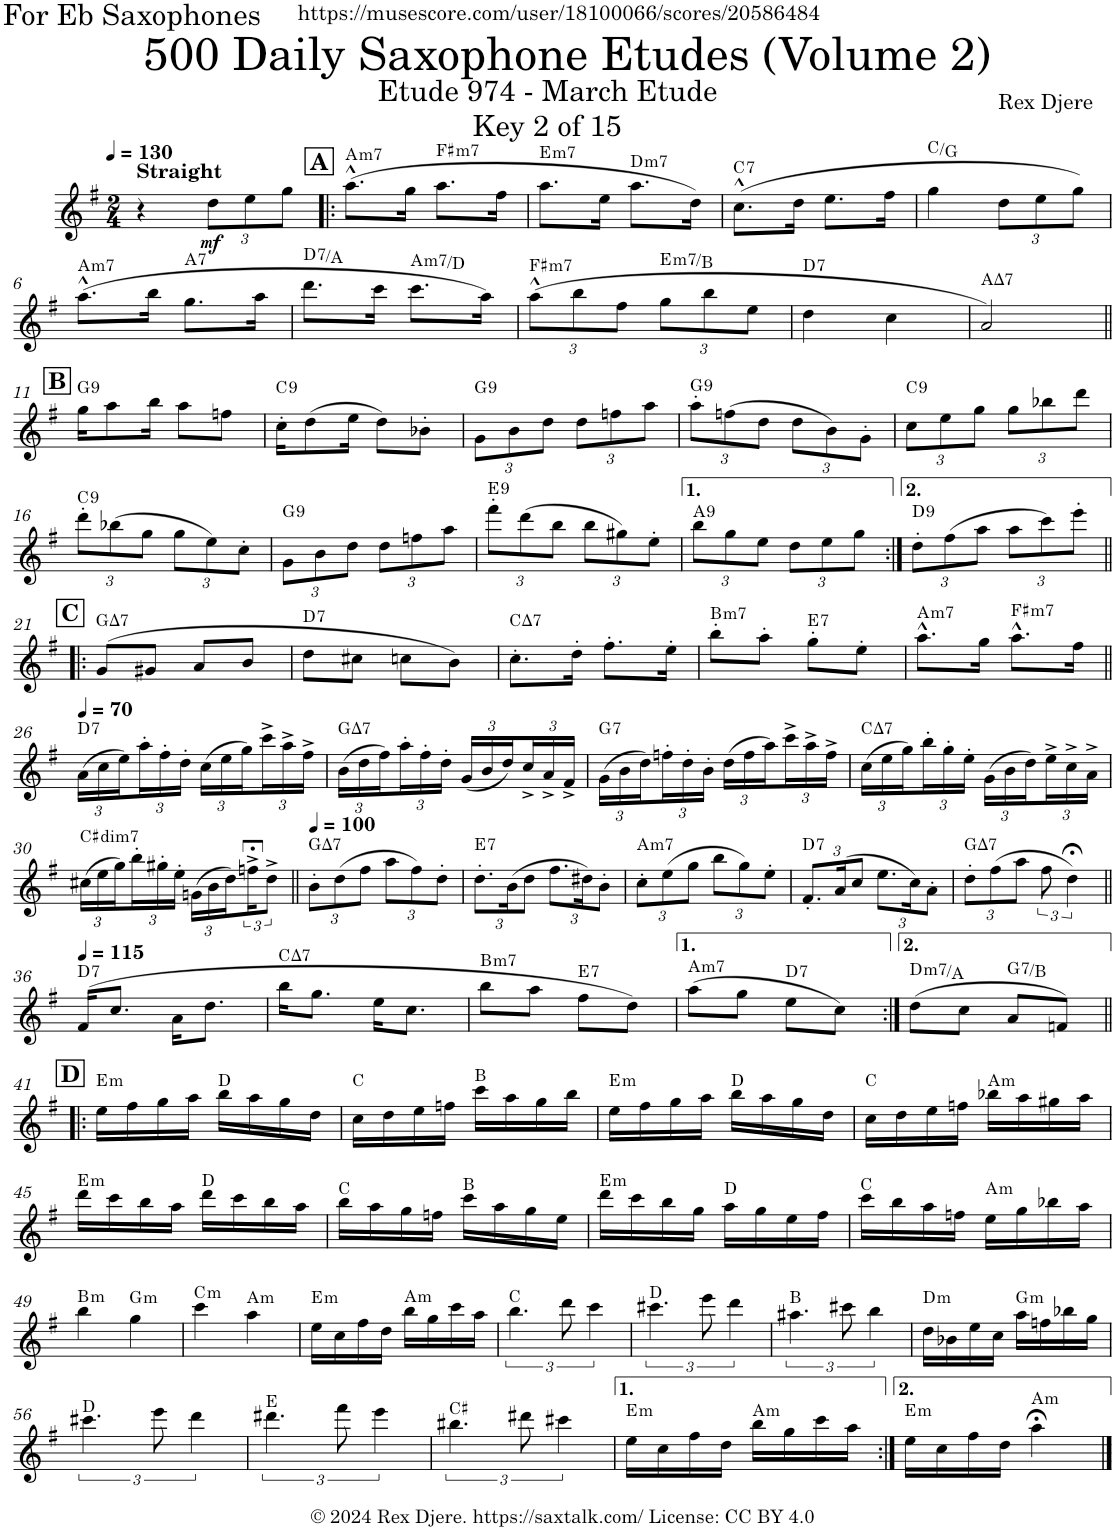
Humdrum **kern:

**kern	**dynam	**harte
*part1	*part1	*part1
*staff1	*staff1	*
*I"Alto Saxophone	*	*
*I'A. Sax.	*	*
*clefG2	*	*
*Trd5c9	*	*
*k[f#]	*	*
*M2/4	*	*
*MM130	*	*
=1	=1	=1
!LO:TX:a:B:t=Straight	!	!
4r	.	.
*Xbrackettup	*	*
!	!LO:DY:b	!
12dd\L	mf	.
12ee\	.	.
12gg\J	.	.
!!LO:REH:place=s1:a:B:cj:fs=14:t=A
=2!|:	=2!|:	=2!|:
!	!	!LO:H:kt=m7
(8.aa^^\L	.	A:min7
16gg\Jk	.	.
!	!	!LO:H:kt=m7
8.aa\L	.	F#:min7
16ff#\Jk	.	.
=3	=3	=3
!	!	!LO:H:kt=m7
8.aa\L	.	E:min7
16ee\Jk	.	.
!	!	!LO:H:kt=m7
8.aa\L	.	D:min7
16dd\Jk)	.	.
=4	=4	=4
!	!	!LO:H:kt=7
(8.cc^^\L	.	C:7
16dd\Jk	.	.
8.ee\L	.	.
16ff#\Jk	.	.
=5	=5	=5
4gg\	.	C:maj/5
12dd\L	.	.
12ee\	.	.
12gg\J)	.	.
!!LO:LB:g=z
=6	=6	=6
!	!	!LO:H:kt=m7
(8.aa^^\L	.	A:min7
16bb\Jk	.	.
!	!	!LO:H:kt=7
8.gg\L	.	A:7
16aa\Jk	.	.
=7	=7	=7
!	!	!LO:H:kt=7
8.ddd\L	.	D:7/5
16ccc\Jk	.	.
!	!	!LO:H:kt=m7
8.ccc\L	.	A:min7/4
16aa\Jk)	.	.
=8	=8	=8
!	!	!LO:H:kt=m7
(12aa^^\L	.	F#:min7
12bb\	.	.
12ff#\J	.	.
!	!	!LO:H:kt=m7
12gg\L	.	E:min7/5
12bb\	.	.
12ee\J	.	.
=9	=9	=9
!	!	!LO:H:kt=7
4dd\	.	D:7
4cc\	.	.
=10	=10	=10
!	!	!LO:H:kt=7
2a/)	.	A:maj7
!!LO:LB:g=z
!!LO:REH:place=s1:a:B:cj:fs=14:t=B
=11||	=11||	=11||
!	!	!LO:H:kt=9
16gg\KL	.	G:9
8aa\	.	.
16bb\Jk	.	.
8aa\L	.	.
8ffn\J	.	.
=12	=12	=12
!	!	!LO:H:kt=9
16cc'\KL	.	C:9
(8dd\	.	.
16ee\Jk	.	.
8dd\L)	.	.
8b-X'\J	.	.
=13	=13	=13
!	!	!LO:H:kt=9
12g\L	.	G:9
12b\	.	.
12dd\J	.	.
12dd\L	.	.
12ffn\	.	.
12aa\J	.	.
=14	=14	=14
!	!	!LO:H:kt=9
12aa'\L	.	G:9
(12ffn\	.	.
12dd\J	.	.
12dd\L	.	.
12b\)	.	.
12g'\J	.	.
=15	=15	=15
!	!	!LO:H:kt=9
12cc\L	.	C:9
12ee\	.	.
12gg\J	.	.
12gg\L	.	.
12bb-X\	.	.
12ddd\J	.	.
!!LO:LB:g=z
=16	=16	=16
!	!	!LO:H:kt=9
12ddd'\L	.	C:9
(12bb-X\	.	.
12gg\J	.	.
12gg\L	.	.
12ee\)	.	.
12cc'\J	.	.
=17	=17	=17
!	!	!LO:H:kt=9
12g\L	.	G:9
12b\	.	.
12dd\J	.	.
12dd\L	.	.
12ffn\	.	.
12aa\J	.	.
=18	=18	=18
!	!	!LO:H:kt=9
12fff#'\L	.	E:9
(12ddd\	.	.
12bb\J	.	.
12bb\L	.	.
12gg#X\)	.	.
12ee'\J	.	.
=19	=19	=19
!	!	!LO:H:kt=9
12bb\L	.	A:9
12gg\	.	.
12ee\J	.	.
12dd\L	.	.
12ee\	.	.
12gg\J	.	.
=20:|!	=20:|!	=20:|!
!	!	!LO:H:kt=9
12dd'\L	.	D:9
(12ff#\	.	.
12aa\J	.	.
12aa\L	.	.
12ccc\)	.	.
12eee'\J	.	.
!!LO:LB:g=z
!!LO:REH:place=s1:a:B:cj:fs=14:t=C
=21!|:	=21!|:	=21!|:
!	!	!LO:H:kt=7
(8g/L	.	G:maj7
8g#X/J	.	.
8a/L	.	.
8b/J	.	.
=22	=22	=22
!	!	!LO:H:kt=7
8dd\L	.	D:7
8cc#X\J	.	.
8ccn\L	.	.
8b\J)	.	.
=23	=23	=23
!	!	!LO:H:kt=7
8.cc'\L	.	C:maj7
16dd'\Jk	.	.
8.ff#'\L	.	.
16ee'\Jk	.	.
=24	=24	=24
!	!	!LO:H:kt=m7
8bb'\L	.	B:min7
8aa'\J	.	.
!	!	!LO:H:kt=7
8gg'\L	.	E:7
8ee'\J	.	.
=25	=25	=25
!	!	!LO:H:kt=m7
8.aa^^\L	.	A:min7
16gg\Jk	.	.
!	!	!LO:H:kt=m7
8.aa^^\L	.	F#:min7
16ff#\Jk	.	.
!!LO:LB:g=z
=26||	=26||	=26||
*MM70	*	*
!	!	!LO:H:kt=7
(24a\LL	.	D:7
24cc\	.	.
24ee\)	.	.
24aa'\	.	.
24ff#'\	.	.
24dd'\JJ	.	.
(24cc\LL	.	.
24ee\	.	.
24gg\)	.	.
24ccc^\	.	.
24aa^\	.	.
24ff#^\JJ	.	.
=27	=27	=27
!	!	!LO:H:kt=7
(24b\LL	.	G:maj7
24dd\	.	.
24ff#\)	.	.
24aa'\	.	.
24ff#'\	.	.
24dd'\JJ	.	.
(24g/LL	.	.
24b/	.	.
24dd/)	.	.
24cc^/	.	.
24a^/	.	.
24f#^/JJ	.	.
=28	=28	=28
!	!	!LO:H:kt=7
(24g\LL	.	G:7
24b\	.	.
24dd\)	.	.
24ffn'\	.	.
24dd'\	.	.
24b'\JJ	.	.
(24dd\LL	.	.
24ff\	.	.
24aa\)	.	.
24ccc^\	.	.
24aa^\	.	.
24ff^\JJ	.	.
=29	=29	=29
!	!	!LO:H:kt=7
(24cc\LL	.	C:maj7
24ee\	.	.
24gg\)	.	.
24bb'\	.	.
24gg'\	.	.
24ee'\JJ	.	.
(24g\LL	.	.
24b\	.	.
24dd\)	.	.
24ee^\	.	.
24cc^\	.	.
24a^\JJ	.	.
!!LO:LB:g=z
=30	=30	=30
!	!	!LO:H:kt=dim7
(24cc#X\LL	.	C#:dim7
24ee\	.	.
24gg\)	.	.
24bb'\	.	.
24gg#X'\	.	.
24ee'\JJ	.	.
(24gn\LL	.	.
24b\	.	.
24dd\)	.	.
*brackettup	*	*
24ffn;<^\J	.	.
12dd^\J	.	.
=31||	=31||	=31||
*Xbrackettup	*	*
*MM100	*	*
!	!	!LO:H:kt=7
12b'\L	.	G:maj7
(12dd\	.	.
12ff#\J	.	.
12aa\L	.	.
12ff#\)	.	.
12dd'\J	.	.
=32	=32	=32
!	!	!LO:H:kt=7
12.dd'\L	.	E:7
(24b\K	.	.
12dd\J	.	.
12.ff#\L	.	.
24dd#X\K)	.	.
12b'\J	.	.
=33	=33	=33
!	!	!LO:H:kt=m7
12cc'\L	.	A:min7
(12ee\	.	.
12gg\J	.	.
12bb\L	.	.
12gg\)	.	.
12ee'\J	.	.
=34	=34	=34
!	!	!LO:H:kt=7
12.f#'/L	.	D:7
(24a/K	.	.
12cc/J	.	.
12.ee\L	.	.
24cc\K)	.	.
12a'\J	.	.
=35	=35	=35
!	!	!LO:H:kt=7
12dd'\L	.	G:maj7
(12ff#\	.	.
12aa\J	.	.
*brackettup	*	*
12ff#\	.	.
6dd;<\)	.	.
!!LO:LB:g=z
=36||	=36||	=36||
*MM115	*	*
!	!	!LO:H:kt=7
(16f#/KL	.	D:7
8.cc/J	.	.
16a\KL	.	.
8.dd\J	.	.
=37	=37	=37
!	!	!LO:H:kt=7
16bb\KL	.	C:maj7
8.gg\J	.	.
16ee\KL	.	.
8.cc\J	.	.
=38	=38	=38
!	!	!LO:H:kt=m7
8bb\L	.	B:min7
8aa\J	.	.
!	!	!LO:H:kt=7
8ff#\L	.	E:7
8dd\J)	.	.
=39	=39	=39
!	!	!LO:H:kt=m7
(8aa\L	.	A:min7
8gg\J	.	.
!	!	!LO:H:kt=7
8ee\L	.	D:7
8cc\J)	.	.
=40:|!	=40:|!	=40:|!
!	!	!LO:H:kt=m7
(8dd\L	.	D:min7/5
8cc\J	.	.
!	!	!LO:H:kt=7
8a/L	.	G:7/3
8fn/J)	.	.
!!LO:LB:g=z
!!LO:REH:place=s1:a:B:cj:fs=14:t=D
=41!|:	=41!|:	=41!|:
!	!	!LO:H:kt=m
16ee\LL	.	E:min
16ff#\	.	.
16gg\	.	.
16aa\JJ	.	.
16bb\LL	.	D:maj
16aa\	.	.
16gg\	.	.
16dd\JJ	.	.
=42	=42	=42
16cc\LL	.	C:maj
16dd\	.	.
16ee\	.	.
16ffn\JJ	.	.
16ccc\LL	.	B:maj
16aa\	.	.
16gg\	.	.
16bb\JJ	.	.
=43	=43	=43
!	!	!LO:H:kt=m
16ee\LL	.	E:min
16ff#\	.	.
16gg\	.	.
16aa\JJ	.	.
16bb\LL	.	D:maj
16aa\	.	.
16gg\	.	.
16dd\JJ	.	.
=44	=44	=44
16cc\LL	.	C:maj
16dd\	.	.
16ee\	.	.
16ffn\JJ	.	.
!	!	!LO:H:kt=m
16bb-X\LL	.	A:min
16aa\	.	.
16gg#X\	.	.
16aa\JJ	.	.
!!LO:LB:g=z
=45	=45	=45
!	!	!LO:H:kt=m
16ddd\LL	.	E:min
16ccc\	.	.
16bb\	.	.
16aa\JJ	.	.
16ddd\LL	.	D:maj
16ccc\	.	.
16bb\	.	.
16aa\JJ	.	.
=46	=46	=46
16bb\LL	.	C:maj
16aa\	.	.
16gg\	.	.
16ffn\JJ	.	.
16ccc\LL	.	B:maj
16aa\	.	.
16gg\	.	.
16ee\JJ	.	.
=47	=47	=47
!	!	!LO:H:kt=m
16ddd\LL	.	E:min
16ccc\	.	.
16bb\	.	.
16gg\JJ	.	.
16aa\LL	.	D:maj
16gg\	.	.
16ee\	.	.
16ff#\JJ	.	.
=48	=48	=48
16ccc\LL	.	C:maj
16bb\	.	.
16aa\	.	.
16ffn\JJ	.	.
!	!	!LO:H:kt=m
16ee\LL	.	A:min
16gg\	.	.
16bb-X\	.	.
16aa\JJ	.	.
!!LO:LB:g=z
=49	=49	=49
!	!	!LO:H:kt=m
4bb\	.	B:min
!	!	!LO:H:kt=m
4gg\	.	G:min
=50	=50	=50
!	!	!LO:H:kt=m
4ccc\	.	C:min
!	!	!LO:H:kt=m
4aa\	.	A:min
=51	=51	=51
!	!	!LO:H:kt=m
16ee\LL	.	E:min
16cc\	.	.
16ff#\	.	.
16dd\JJ	.	.
!	!	!LO:H:kt=m
16bb\LL	.	A:min
16gg\	.	.
16ccc\	.	.
16aa\JJ	.	.
=52	=52	=52
6.bb\	.	C:maj
12ddd\	.	.
6ccc\	.	.
=53	=53	=53
6.ccc#X\	.	D:maj
12eee\	.	.
6ddd\	.	.
=54	=54	=54
6.aa#X\	.	B:maj
12ccc#X\	.	.
6bb\	.	.
=55	=55	=55
!	!	!LO:H:kt=m
16dd\LL	.	D:min
16b-X\	.	.
16ee\	.	.
16cc\JJ	.	.
!	!	!LO:H:kt=m
16aa\LL	.	G:min
16ffn\	.	.
16bb-X\	.	.
16gg\JJ	.	.
!!LO:LB:g=z
=56	=56	=56
6.ccc#X\	.	D:maj
12eee\	.	.
6ddd\	.	.
=57	=57	=57
6.ddd#X\	.	E:maj
12fff#\	.	.
6eee\	.	.
=58	=58	=58
6.bb#X\	.	C#:maj
12ddd#X\	.	.
6ccc#X\	.	.
=59	=59	=59
!	!	!LO:H:kt=m
16ee\LL	.	E:min
16cc\	.	.
16ff#\	.	.
16dd\JJ	.	.
!	!	!LO:H:kt=m
16bb\LL	.	A:min
16gg\	.	.
16ccc\	.	.
16aa\JJ	.	.
=60:|!	=60:|!	=60:|!
!	!	!LO:H:kt=m
16ee\LL	.	E:min
16cc\	.	.
16ff#\	.	.
16dd\JJ	.	.
!	!	!LO:H:kt=m
4aa;<\	.	A:min
==	==	==
*-	*-	*-
